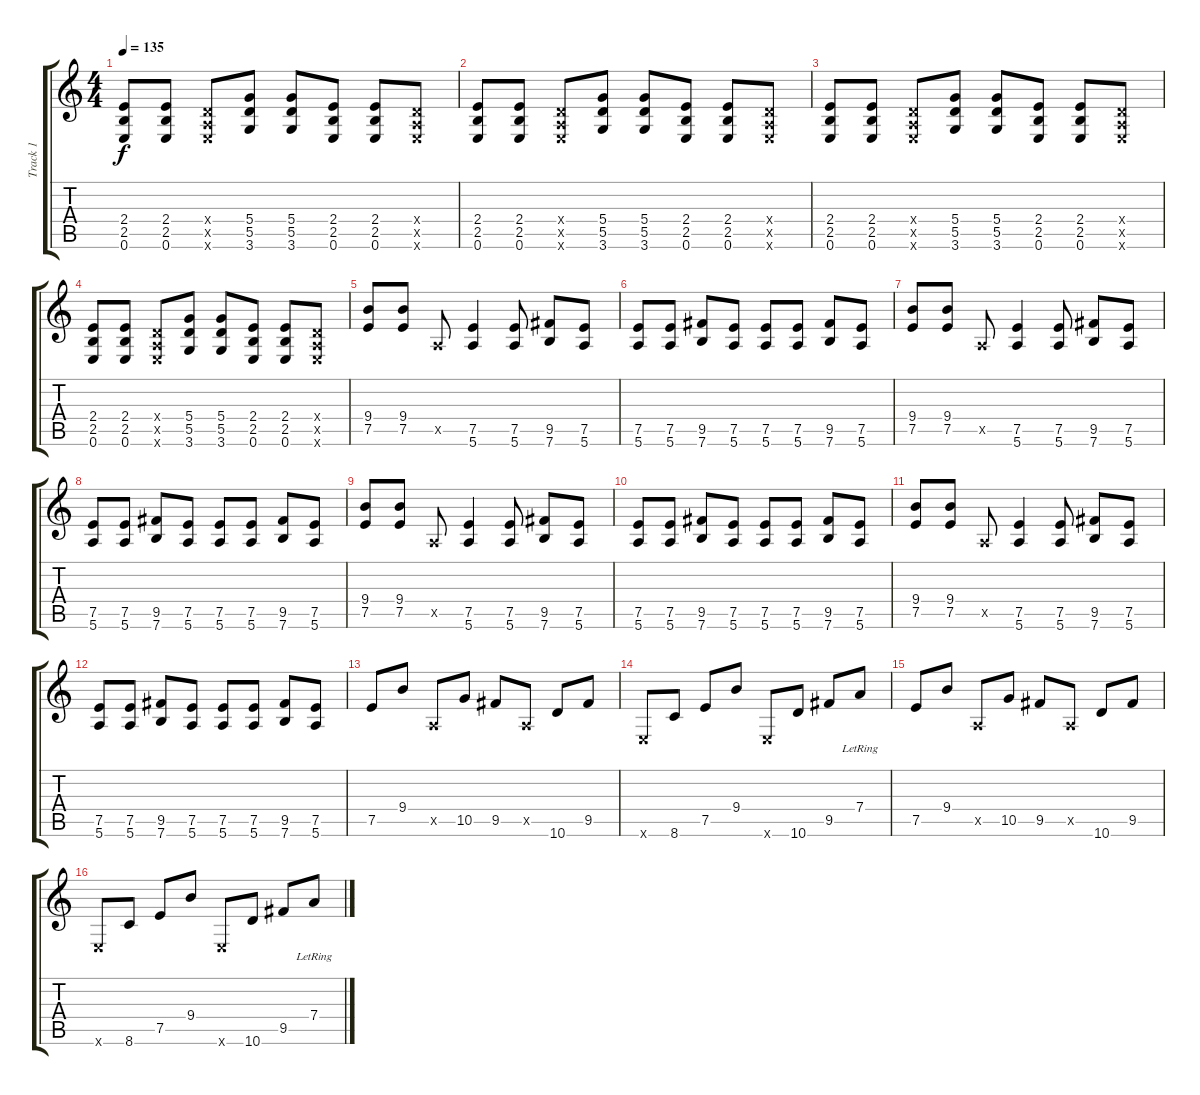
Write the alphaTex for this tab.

\track ("Track 1" "Track 1") {instrument electricguitarclean}
\staff {score tabs}
\tuning (E4 B3 G3 D3 A2 E2) {hide}
\ts (4 4)
\tempo 135
\clef g2
\ks c
(2.4 2.5 0.6).8{dy f instrument distortionguitar} (2.4 2.5 0.6).8 (0.4{x} 0.5{x} 0.6{x}).8 (5.4 5.5 3.6).8 (5.4 5.5 3.6).8 (2.4 2.5 0.6).8 (2.4 2.5 0.6).8 (0.4{x} 0.5{x} 0.6{x}).8 |
(2.4 2.5 0.6).8 (2.4 2.5 0.6).8 (0.4{x} 0.5{x} 0.6{x}).8 (5.4 5.5 3.6).8 (5.4 5.5 3.6).8 (2.4 2.5 0.6).8 (2.4 2.5 0.6).8 (0.4{x} 0.5{x} 0.6{x}).8 |
(2.4 2.5 0.6).8{instrument distortionguitar} (2.4 2.5 0.6).8 (0.4{x} 0.5{x} 0.6{x}).8 (5.4 5.5 3.6).8 (5.4 5.5 3.6).8 (2.4 2.5 0.6).8 (2.4 2.5 0.6).8 (0.4{x} 0.5{x} 0.6{x}).8 |
(2.4 2.5 0.6).8 (2.4 2.5 0.6).8 (0.4{x} 0.5{x} 0.6{x}).8 (5.4 5.5 3.6).8 (5.4 5.5 3.6).8 (2.4 2.5 0.6).8 (2.4 2.5 0.6).8 (0.4{x} 0.5{x} 0.6{x}).8 |
(9.4 7.5).8 (9.4 7.5).8 0.5{x}.8 (7.5 5.6).4 (7.5 5.6).8 (9.5 7.6).8 (7.5 5.6).8 |
(7.5 5.6).8 (7.5 5.6).8 (9.5 7.6).8 (7.5 5.6).8 (7.5 5.6).8 (7.5 5.6).8 (9.5 7.6).8 (7.5 5.6).8 |
(9.4 7.5).8 (9.4 7.5).8 0.5{x}.8 (7.5 5.6).4 (7.5 5.6).8 (9.5 7.6).8 (7.5 5.6).8 |
(7.5 5.6).8 (7.5 5.6).8 (9.5 7.6).8 (7.5 5.6).8 (7.5 5.6).8 (7.5 5.6).8 (9.5 7.6).8 (7.5 5.6).8 |
(9.4 7.5).8 (9.4 7.5).8 0.5{x}.8 (7.5 5.6).4 (7.5 5.6).8 (9.5 7.6).8 (7.5 5.6).8 |
(7.5 5.6).8 (7.5 5.6).8 (9.5 7.6).8 (7.5 5.6).8 (7.5 5.6).8 (7.5 5.6).8 (9.5 7.6).8 (7.5 5.6).8 |
(9.4 7.5).8 (9.4 7.5).8 0.5{x}.8 (7.5 5.6).4 (7.5 5.6).8 (9.5 7.6).8 (7.5 5.6).8 |
(7.5 5.6).8 (7.5 5.6).8 (9.5 7.6).8 (7.5 5.6).8 (7.5 5.6).8 (7.5 5.6).8 (9.5 7.6).8 (7.5 5.6).8 |
7.5.8{instrument electricguitarclean} 9.4.8 0.5{x}.8 10.5.8 9.5.8 0.5{x}.8 10.6.8 9.5.8 |
0.6{x}.8 8.6.8 7.5.8 9.4.8 0.6{x}.8 10.6.8 9.5.8 7.4{lr}.8 |
7.5.8 9.4.8 0.5{x}.8 10.5.8 9.5.8 0.5{x}.8 10.6.8 9.5.8 |
0.6{x}.8 8.6.8 7.5.8 9.4.8 0.6{x}.8 10.6.8 9.5.8 7.4{lr}.8
